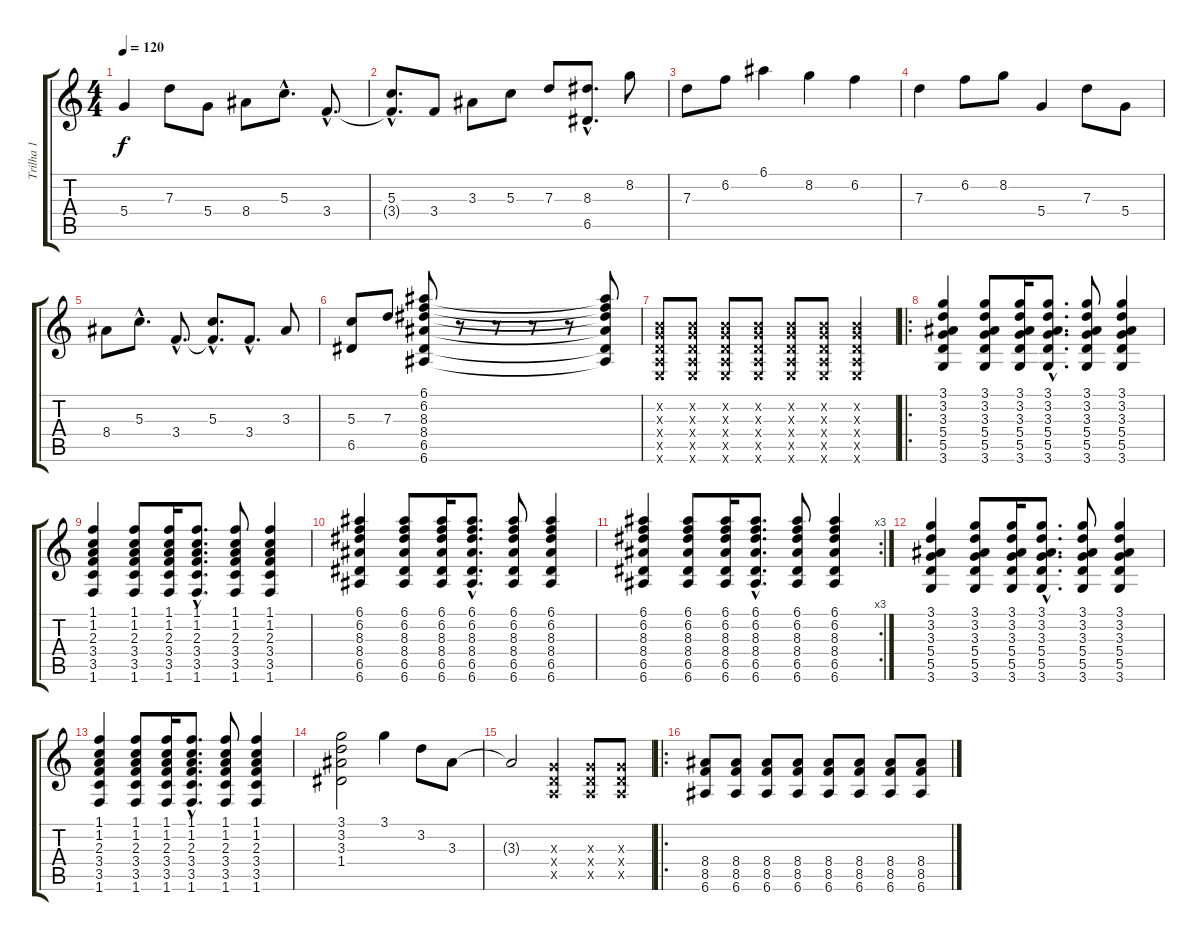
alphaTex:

\track ("Trilha 1" "Trilha 1") {instrument acousticguitarsteel}
\staff {score tabs}
\tuning (E4 B3 G3 D3 A2 E2) {hide}
\ts (4 4)
\tempo 120
\clef g2
\ks c
5.4.4{dy f instrument electricguitarclean} 7.3.8 5.4.8 8.4.8 5.3{hac}.8{d} 3.4{hac}.8{d} |
(5.3{hac} 3.4{hac t}).8{d} 3.4.8 3.3.8 5.3.8 7.3.8 (8.3{hac} 6.5{hac}).8{d} 8.2.8 |
7.3.8 6.2.8 6.1.4 8.2.4 6.2.4 |
7.3.4 6.2.8 8.2.8 5.4.4 7.3.8 5.4.8 |
8.4.8 5.3{hac}.8{d} 3.4{hac}.8{d} (5.3{hac} 3.4{hac t}).8{d} 3.4{hac}.8{d} 3.3.8 |
(5.3 6.5).8 7.3.8 (6.1 6.2 8.3 8.4 6.5 6.6).8 r.8 r.8 r.8 r.8 (6.1{t} 6.2{t} 8.3{t} 8.4{t} 6.5{t} 6.6{t}).8 |
(0.2{x} 0.3{x} 0.4{x} 0.5{x} 0.6{x}).8{instrument acousticguitarsteel} (0.2{x} 0.3{x} 0.4{x} 0.5{x} 0.6{x}).8 (0.2{x} 0.3{x} 0.4{x} 0.5{x} 0.6{x}).8 (0.2{x} 0.3{x} 0.4{x} 0.5{x} 0.6{x}).8 (0.2{x} 0.3{x} 0.4{x} 0.5{x} 0.6{x}).8 (0.2{x} 0.3{x} 0.4{x} 0.5{x} 0.6{x}).8 (0.2{x} 0.3{x} 0.4{x} 0.5{x} 0.6{x}).4 |
\ro
(3.1 3.2 3.3 5.4 5.5 3.6).4 (3.1 3.2 3.3 5.4 5.5 3.6).8 (3.1 3.2 3.3 5.4 5.5 3.6).16 (3.1{hac} 3.2{hac} 3.3{hac} 5.4{hac} 5.5{hac} 3.6{hac}).8{d} (3.1 3.2 3.3 5.4 5.5 3.6).8 (3.1 3.2 3.3 5.4 5.5 3.6).4 |
(1.1 1.2 2.3 3.4 3.5 1.6).4 (1.1 1.2 2.3 3.4 3.5 1.6).8 (1.1 1.2 2.3 3.4 3.5 1.6).16 (1.1{hac} 1.2{hac} 2.3{hac} 3.4{hac} 3.5{hac} 1.6{hac}).8{d} (1.1 1.2 2.3 3.4 3.5 1.6).8 (1.1 1.2 2.3 3.4 3.5 1.6).4 |
(6.1 6.2 8.3 8.4 6.5 6.6).4 (6.1 6.2 8.3 8.4 6.5 6.6).8 (6.1 6.2 8.3 8.4 6.5 6.6).16 (6.1{hac} 6.2{hac} 8.3{hac} 8.4{hac} 6.5{hac} 6.6{hac}).8{d} (6.1 6.2 8.3 8.4 6.5 6.6).8 (6.1 6.2 8.3 8.4 6.5 6.6).4 |
\rc 3
(6.1 6.2 8.3 8.4 6.5 6.6).4 (6.1 6.2 8.3 8.4 6.5 6.6).8 (6.1 6.2 8.3 8.4 6.5 6.6).16 (6.1{hac} 6.2{hac} 8.3{hac} 8.4{hac} 6.5{hac} 6.6{hac}).8{d} (6.1 6.2 8.3 8.4 6.5 6.6).8 (6.1 6.2 8.3 8.4 6.5 6.6).4 |
(3.1 3.2 3.3 5.4 5.5 3.6).4 (3.1 3.2 3.3 5.4 5.5 3.6).8 (3.1 3.2 3.3 5.4 5.5 3.6).16 (3.1{hac} 3.2{hac} 3.3{hac} 5.4{hac} 5.5{hac} 3.6{hac}).8{d} (3.1 3.2 3.3 5.4 5.5 3.6).8 (3.1 3.2 3.3 5.4 5.5 3.6).4 |
(1.1 1.2 2.3 3.4 3.5 1.6).4 (1.1 1.2 2.3 3.4 3.5 1.6).8 (1.1 1.2 2.3 3.4 3.5 1.6).16 (1.1{hac} 1.2{hac} 2.3{hac} 3.4{hac} 3.5{hac} 1.6{hac}).8{d} (1.1 1.2 2.3 3.4 3.5 1.6).8 (1.1 1.2 2.3 3.4 3.5 1.6).4 |
(3.1 3.2 3.3 1.4).2 3.1.4 3.2.8 3.3.8 |
3.3{t}.2 (0.3{x} 0.4{x} 0.5{x}).4 (0.3{x} 0.4{x} 0.5{x}).8 (0.3{x} 0.4{x} 0.5{x}).8 |
\ro
(8.4 8.5 6.6).8 (8.4 8.5 6.6).8 (8.4 8.5 6.6).8 (8.4 8.5 6.6).8 (8.4 8.5 6.6).8 (8.4 8.5 6.6).8 (8.4 8.5 6.6).8 (8.4 8.5 6.6).8
